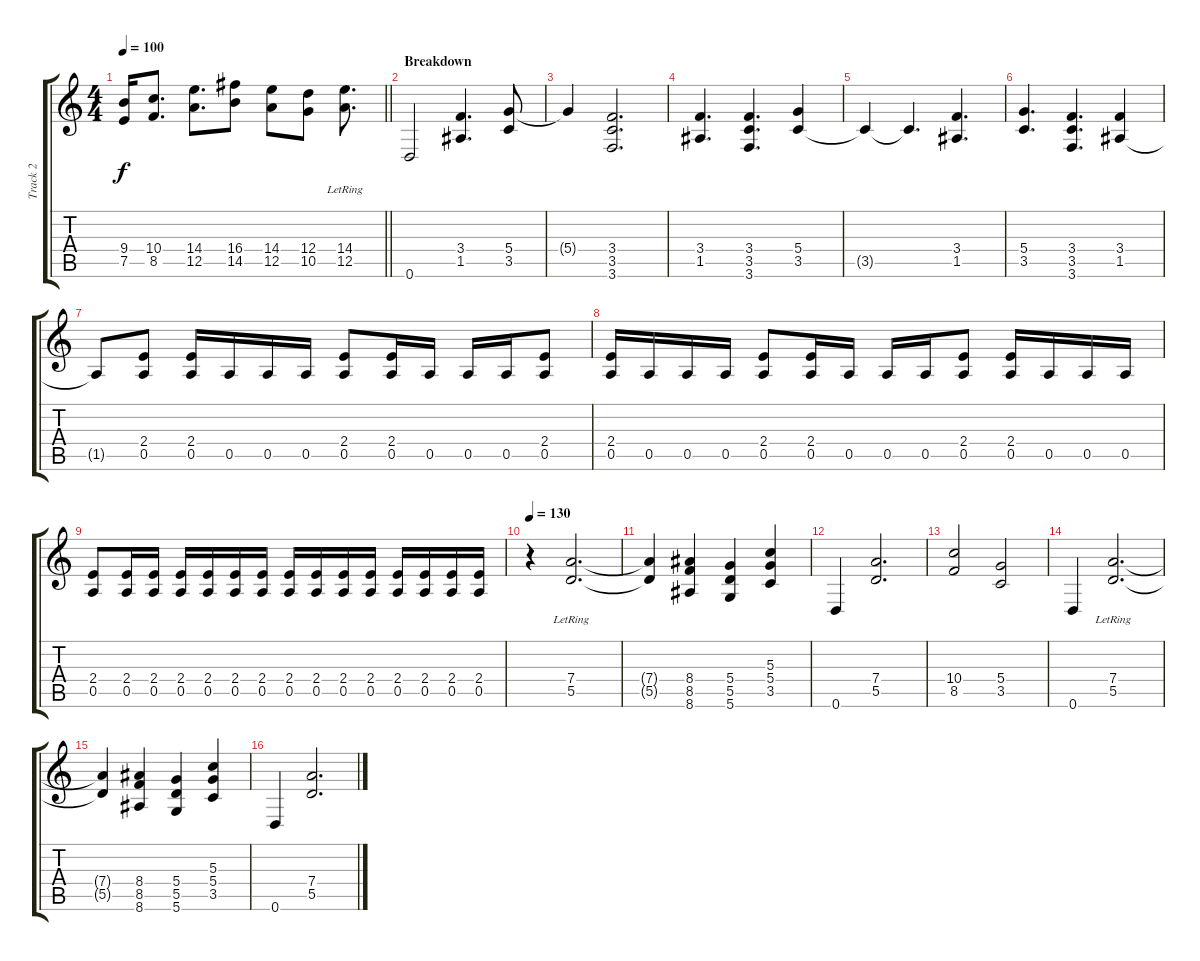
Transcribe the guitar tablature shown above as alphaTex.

\track ("Track 2" "Track 2") {instrument overdrivenguitar}
\staff {score tabs}
\tuning (E4 B3 G3 D3 A2 D2) {hide}
\ts (4 4)
\tempo 100
\clef g2
\barLineRight lightlight
\ks c
(9.4 7.5).16{dy f} (10.4 8.5).8{d} (14.4 12.5).8{d} (16.4 14.5).8 (14.4 12.5).8 (12.4 10.5).8 (14.4 12.5{lr}).8{d} |
\section ("" "Breakdown")
0.6.2 (3.4 1.5).4{d} (5.4 3.5).8 |
5.4{t}.4 (3.4 3.5 3.6).2{d} |
(3.4 1.5).4{d} (3.4 3.5 3.6).4{d} (5.4 3.5).4 |
3.5{t}.4 3.5{t}.4{d} (3.4 1.5).4{d} |
(5.4 3.5).4{d} (3.4 3.5 3.6).4{d} (3.4 1.5).4 |
1.5{t}.8 (2.4 0.5).8 (2.4 0.5).16 0.5.16 0.5.16 0.5.16 (2.4 0.5).8 (2.4 0.5).16 0.5.16 0.5.16 0.5.16 (2.4 0.5).8 |
(2.4 0.5).16 0.5.16 0.5.16 0.5.16 (2.4 0.5).8 (2.4 0.5).16 0.5.16 0.5.16 0.5.16 (2.4 0.5).8 (2.4 0.5).16 0.5.16 0.5.16 0.5.16 |
(2.4 0.5).8 (2.4 0.5).16 (2.4 0.5).16 (2.4 0.5).16 (2.4 0.5).16 (2.4 0.5).16 (2.4 0.5).16 (2.4 0.5).16 (2.4 0.5).16 (2.4 0.5).16 (2.4 0.5).16 (2.4 0.5).16 (2.4 0.5).16 (2.4 0.5).16 (2.4 0.5).16 |
\tempo 130
r.4 (7.4 5.5{lr}).2{d} |
(7.4{t} 5.5{t}).4 (8.4 8.5 8.6).4 (5.4 5.5 5.6).4 (5.3 5.4 3.5).4 |
0.6.4 (7.4 5.5).2{d} |
(10.4 8.5).2 (5.4 3.5).2 |
0.6.4 (7.4 5.5{lr}).2{d} |
(7.4{t} 5.5{t}).4 (8.4 8.5 8.6).4 (5.4 5.5 5.6).4 (5.3 5.4 3.5).4 |
0.6.4 (7.4 5.5).2{d}
